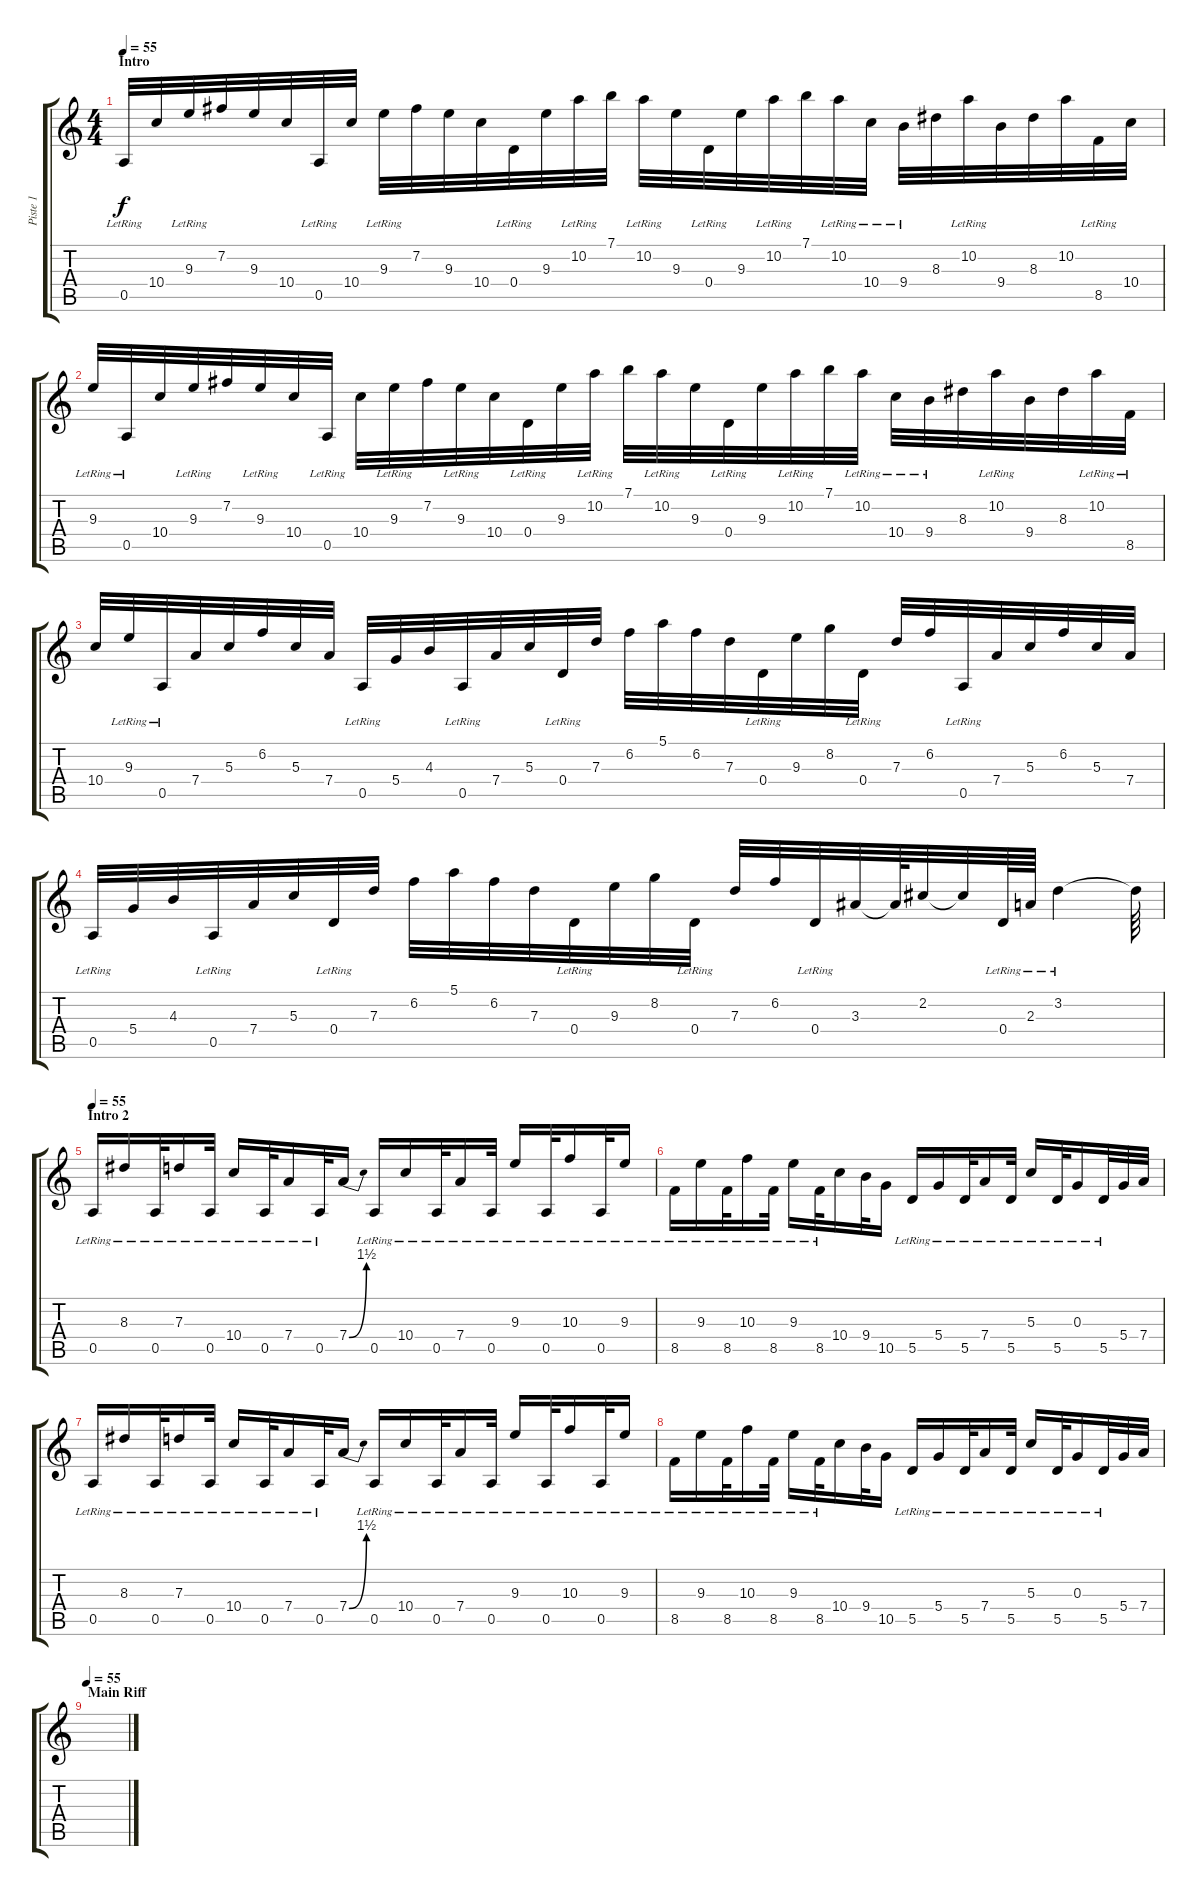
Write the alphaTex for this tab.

\track ("Piste 1" "Piste 1") {instrument acousticguitarsteel}
\staff {score tabs}
\tuning (E4 B3 G3 D3 A2 E2) {hide}
\ts (4 4)
\section ("" "Intro")
\tempo 55
\tempo 35
\tempo 40
\tempo 55
\clef g2
\ks c
0.5{lr}.32{dy f volume 10 balance 8 instrument acousticguitarsteel} 10.4.32 9.3{lr}.32 7.2.32 9.3.32 10.4.32 0.5{lr}.32 10.4.32 9.3{lr}.32 7.2.32 9.3.32 10.4.32 0.4{lr}.32 9.3.32 10.2{lr}.32 7.1.32 10.2{lr}.32 9.3.32 0.4{lr}.32 9.3.32 10.2{lr}.32 7.1.32 10.2{lr}.32 10.4{lr}.32 9.4{lr}.32 8.3.32 10.2{lr}.32 9.4.32 8.3.32 10.2.32 8.5{lr}.32 10.4.32 |
9.3{lr}.32 0.5{lr}.32 10.4.32 9.3{lr}.32 7.2.32 9.3{lr}.32 10.4.32 0.5{lr}.32 10.4.32 9.3{lr}.32 7.2.32 9.3{lr}.32 10.4.32 0.4{lr}.32 9.3.32 10.2{lr}.32 7.1.32 10.2{lr}.32 9.3.32 0.4{lr}.32 9.3.32 10.2{lr}.32 7.1.32 10.2{lr}.32 10.4{lr}.32 9.4{lr}.32 8.3.32 10.2{lr}.32 9.4.32 8.3.32 10.2{lr}.32 8.5{lr}.32 |
10.4.32 9.3{lr}.32 0.5{lr}.32 7.4.32 5.3.32 6.2.32 5.3.32 7.4.32 0.5{lr}.32 5.4.32 4.3.32 0.5{lr}.32 7.4.32 5.3.32 0.4{lr}.32 7.3.32 6.2.32 5.1.32 6.2.32 7.3.32 0.4{lr}.32 9.3.32 8.2.32 0.4{lr}.32 7.3.32 6.2.32 0.5{lr}.32 7.4.32 5.3.32 6.2.32 5.3.32 7.4.32 |
0.5{lr}.32 5.4.32 4.3.32 0.5{lr}.32 7.4.32 5.3.32 0.4{lr}.32 7.3.32 6.2.32 5.1.32 6.2.32 7.3.32 0.4{lr}.32 9.3.32 8.2.32 0.4{lr}.32 7.3.32 6.2.32 0.4{lr}.32 3.3.32 3.3{t}.64 2.2.32 2.2{t}.32 0.4{lr}.64 2.3{lr}.64 3.2{lr}.4 3.2{t}.64 |
\section ("" "Intro 2")
\tempo 55
0.5{lr}.16 8.3{lr}.16 0.5{lr}.32 7.3{lr}.16 0.5{lr}.32 10.4{lr}.16 0.5{lr}.32 7.4{lr}.16 0.5{lr}.32 7.4{be (bend 0 0 60 6)}.16 0.5{lr}.16 10.4{lr}.16 0.5{lr}.32 7.4{lr}.16 0.5{lr}.32 9.3{lr}.16 0.5{lr}.32 10.3{lr}.16 0.5{lr}.32 9.3{lr}.16 |
8.5{lr}.16 9.3{lr}.16 8.5{lr}.32 10.3{lr}.16 8.5{lr}.32 9.3{lr}.16 8.5{lr}.32 10.4.16 9.4.32 10.5.16 5.5{lr}.16 5.4{lr}.16 5.5{lr}.32 7.4{lr}.16 5.5{lr}.32 5.3{lr}.16 5.5{lr}.32 0.3{lr}.16 5.5{lr}.32 5.4.32 7.4.32 |
0.5{lr}.16 8.3{lr}.16 0.5{lr}.32 7.3{lr}.16 0.5{lr}.32 10.4{lr}.16 0.5{lr}.32 7.4{lr}.16 0.5{lr}.32 7.4{be (bend 0 0 60 6)}.16 0.5{lr}.16 10.4{lr}.16 0.5{lr}.32 7.4{lr}.16 0.5{lr}.32 9.3{lr}.16 0.5{lr}.32 10.3{lr}.16 0.5{lr}.32 9.3{lr}.16 |
8.5{lr}.16 9.3{lr}.16 8.5{lr}.32 10.3{lr}.16 8.5{lr}.32 9.3{lr}.16 8.5{lr}.32 10.4.16 9.4.32 10.5.16 5.5{lr}.16 5.4{lr}.16 5.5{lr}.32 7.4{lr}.16 5.5{lr}.32 5.3{lr}.16 5.5{lr}.32 0.3{lr}.16 5.5{lr}.32 5.4.32 7.4.32 |
\section ("" "Main Riff")
\tempo 55
